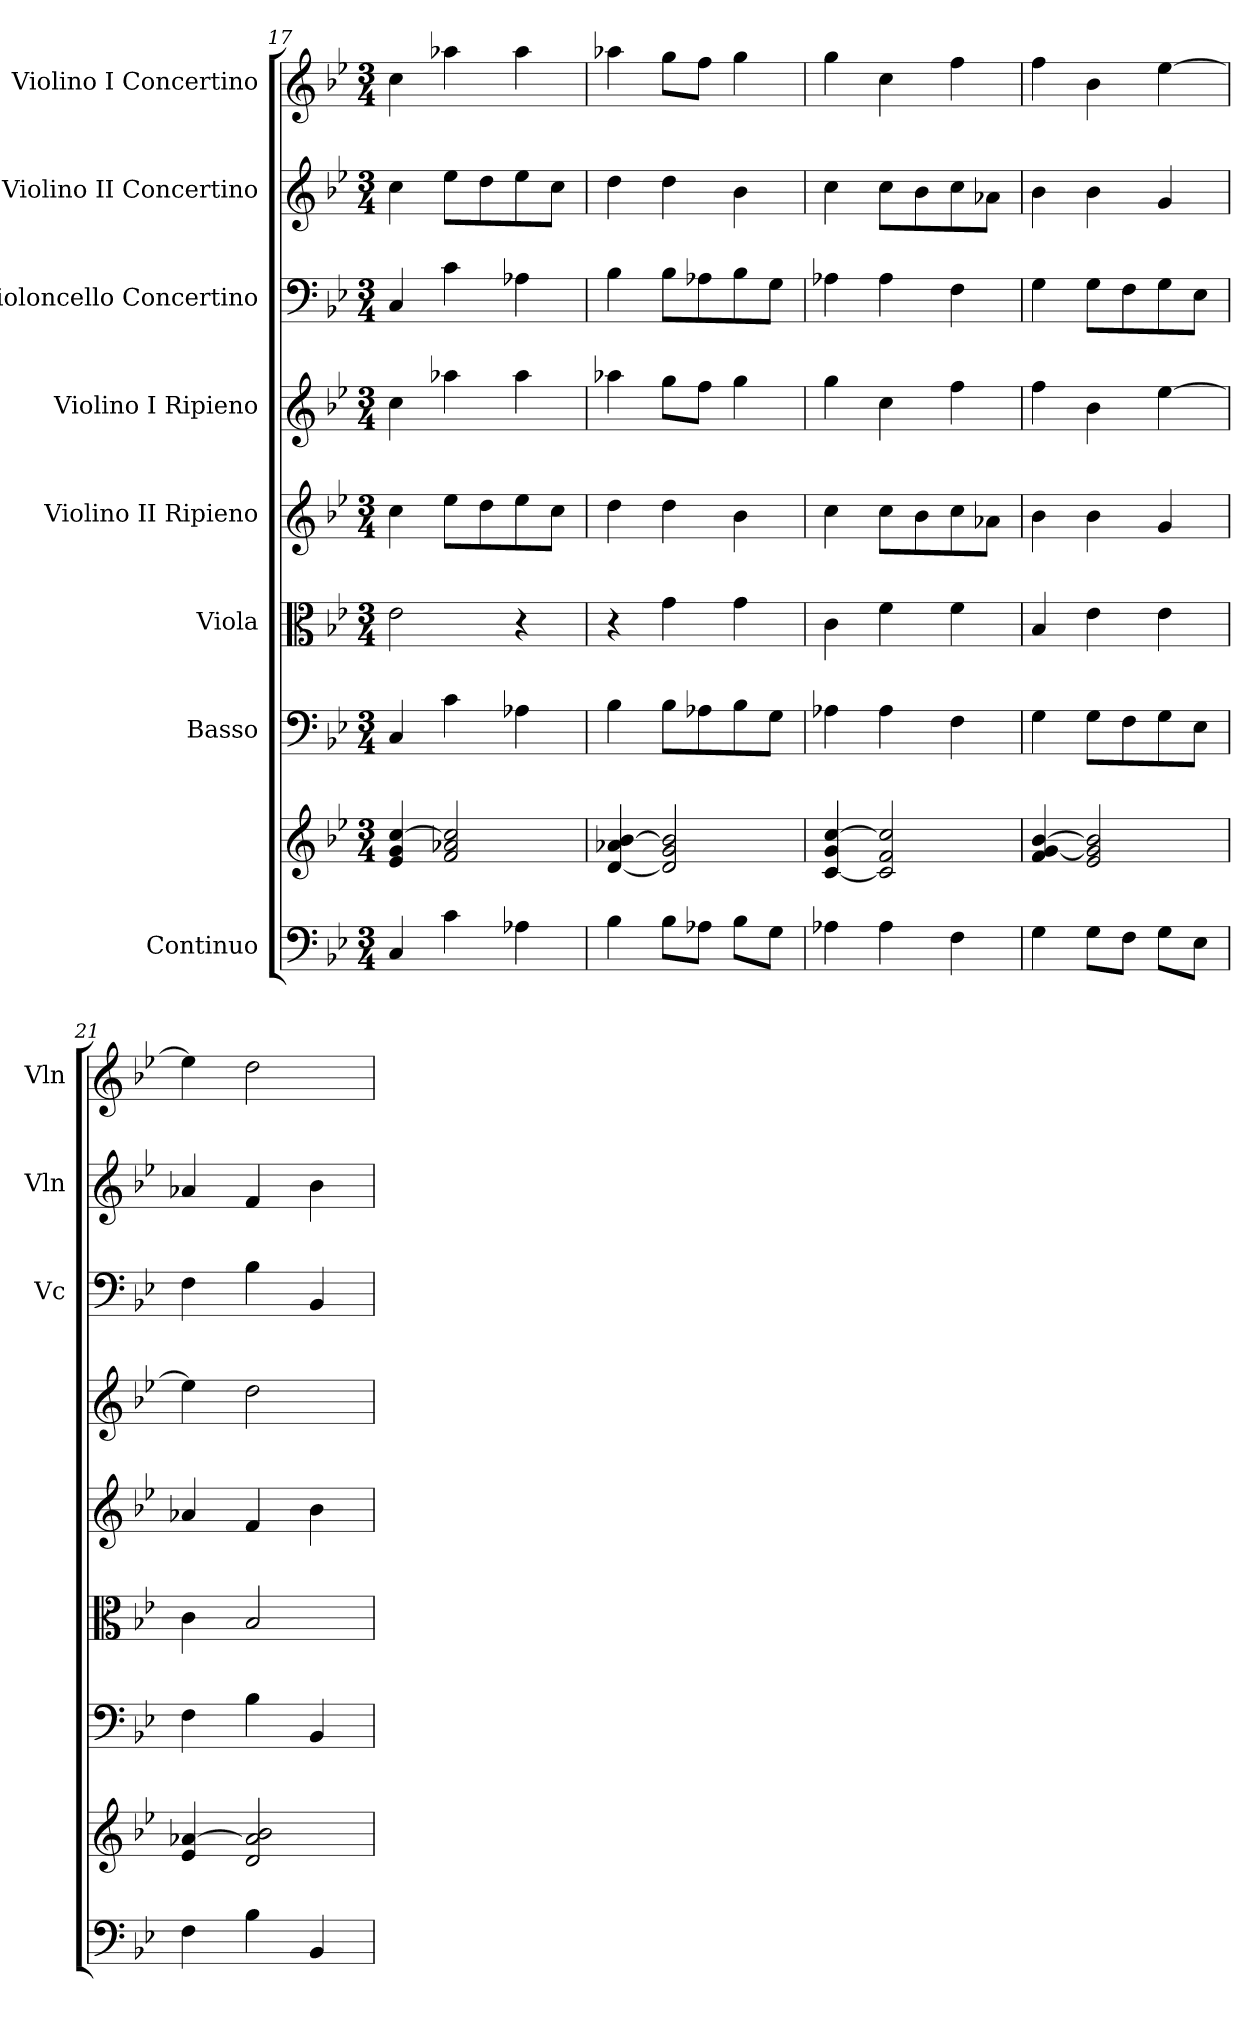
**kern	**kern	**kern	**kern	**kern	**kern	**kern	**kern	**kern
*part8	*part8	*part7	*part6	*part5	*part4	*part3	*part2	*part1
*staff9	*staff8	*staff7	*staff6	*staff5	*staff4	*staff3	*staff2	*staff1
*I"Continuo	*	*I"Basso	*I"Viola	*I"Violino II Ripieno	*I"Violino I Ripieno	*I"Violoncello Concertino	*I"Violino II Concertino	*I"Violino I Concertino
*	*	*	*	*	*	*I'Vc	*I'Vln	*I'Vln
*clefF4	*clefG2	*clefF4	*clefC3	*clefG2	*clefG2	*clefF4	*clefG2	*clefG2
*k[b-e-]	*k[b-e-]	*k[b-e-]	*k[b-e-]	*k[b-e-]	*k[b-e-]	*k[b-e-]	*k[b-e-]	*k[b-e-]
*M3/4	*M3/4	*M3/4	*M3/4	*M3/4	*M3/4	*M3/4	*M3/4	*M3/4
=17	=17	=17	=17	=17	=17	=17	=17	=17
4C/	4e-/ 4g/ [4cc/	4C/	2e-\	4cc\	4cc\	4C/	4cc\	4cc\
4c\	2f/ 2a-X/ 2cc/]	4c\	.	8ee-\L	4aa-X\	4c\	8ee-\L	4aa-X\
.	.	.	.	8dd\	.	.	8dd\	.
4A-X\	.	4A-X\	4r	8ee-\	4aa-\	4A-X\	8ee-\	4aa-\
.	.	.	.	8cc\J	.	.	8cc\J	.
=18	=18	=18	=18	=18	=18	=18	=18	=18
4B-\	[4d/ 4a-X/ [4b-/	4B-\	4r	4dd\	4aa-X\	4B-\	4dd\	4aa-X\
8B-\L	2d/] 2g/ 2b-/]	8B-\L	4g\	4dd\	8gg\L	8B-\L	4dd\	8gg\L
8A-X\J	.	8A-X\	.	.	8ff\J	8A-X\	.	8ff\J
8B-\L	.	8B-\	4g\	4b-\	4gg\	8B-\	4b-\	4gg\
8G\J	.	8G\J	.	.	.	8G\J	.	.
=19	=19	=19	=19	=19	=19	=19	=19	=19
4A-X\	[4c/ 4g/ [4cc/	4A-X\	4c\	4cc\	4gg\	4A-X\	4cc\	4gg\
4A-\	2c/] 2f/ 2cc/]	4A-\	4f\	8cc\L	4cc\	4A-\	8cc\L	4cc\
.	.	.	.	8b-\	.	.	8b-\	.
4F\	.	4F\	4f\	8cc\	4ff\	4F\	8cc\	4ff\
.	.	.	.	8a-X\J	.	.	8a-X\J	.
=20	=20	=20	=20	=20	=20	=20	=20	=20
4G\	4f/ [4g/ [4b-/	4G\	4B-/	4b-\	4ff\	4G\	4b-\	4ff\
8G\L	2e-/ 2g/] 2b-/]	8G\L	4e-\	4b-\	4b-\	8G\L	4b-\	4b-\
8F\J	.	8F\	.	.	.	8F\	.	.
8G\L	.	8G\	4e-\	4g/	[4ee-\	8G\	4g/	[4ee-\
8E-\J	.	8E-\J	.	.	.	8E-\J	.	.
=21	=21	=21	=21	=21	=21	=21	=21	=21
4F\	4e-/ [4a-X/	4F\	4c\	4a-X/	4ee-\]	4F\	4a-X/	4ee-\]
4B-\	2d/ 2a-/] 2b-/	4B-\	2B-/	4f/	2dd\	4B-\	4f/	2dd\
4BB-/	.	4BB-/	.	4b-\	.	4BB-/	4b-\	.
=	=	=	=	=	=	=	=	=
*-	*-	*-	*-	*-	*-	*-	*-	*-
